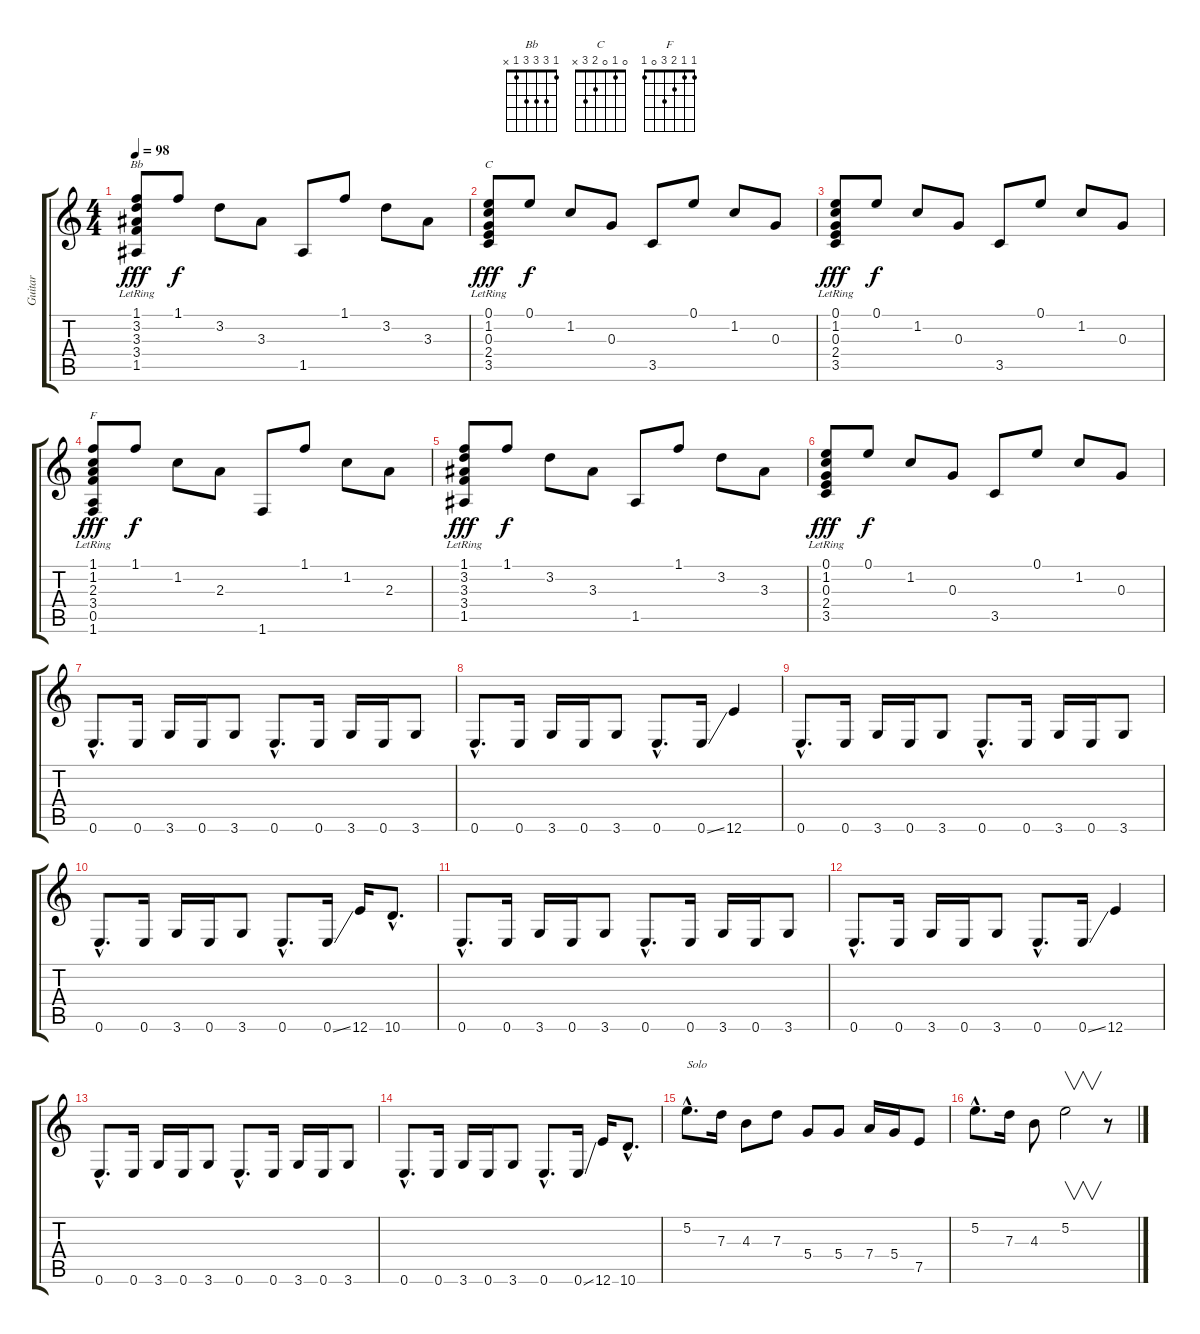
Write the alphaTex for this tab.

\track ("Guitar" "Guitar") {instrument distortionguitar}
\staff {score tabs}
\tuning (E4 B3 G3 D3 A2 E2) {hide}
\chord ("Bb" 1 3 3 3 1 x)
\chord ("C" 0 1 0 2 3 x)
\chord ("F" 1 1 2 3 0 1)
\ts (4 4)
\tempo 98
\clef g2
\ks c
(1.1{lr} 3.2{lr} 3.3{lr} 3.4{lr} 1.5{lr}).8{ch "Bb" dy fff} 1.1.8{dy f} 3.2.8 3.3.8 1.5.8 1.1.8 3.2.8 3.3.8 |
(0.1{lr} 1.2{lr} 0.3{lr} 2.4{lr} 3.5{lr}).8{ch "C" dy fff} 0.1.8{dy f} 1.2.8 0.3.8 3.5.8 0.1.8 1.2.8 0.3.8 |
(0.1{lr} 1.2{lr} 0.3{lr} 2.4{lr} 3.5{lr}).8{dy fff} 0.1.8{dy f} 1.2.8 0.3.8 3.5.8 0.1.8 1.2.8 0.3.8 |
(1.1{lr} 1.2{lr} 2.3{lr} 3.4{lr} 0.5{lr} 1.6{lr}).8{ch "F" dy fff} 1.1.8{dy f} 1.2.8 2.3.8 1.6.8 1.1.8 1.2.8 2.3.8 |
(1.1{lr} 3.2{lr} 3.3{lr} 3.4{lr} 1.5{lr}).8{dy fff} 1.1.8{dy f} 3.2.8 3.3.8 1.5.8 1.1.8 3.2.8 3.3.8 |
(0.1{lr} 1.2{lr} 0.3{lr} 2.4{lr} 3.5{lr}).8{dy fff} 0.1.8{dy f} 1.2.8 0.3.8 3.5.8 0.1.8 1.2.8 0.3.8 |
0.6{hac}.8{d} 0.6.16 3.6.16 0.6.16 3.6.8 0.6{hac}.8{d} 0.6.16 3.6.16 0.6.16 3.6.8 |
0.6{hac}.8{d} 0.6.16 3.6.16 0.6.16 3.6.8 0.6{hac}.8{d} 0.6{ss}.16 12.6.4 |
0.6{hac}.8{d} 0.6.16 3.6.16 0.6.16 3.6.8 0.6{hac}.8{d} 0.6.16 3.6.16 0.6.16 3.6.8 |
0.6{hac}.8{d} 0.6.16 3.6.16 0.6.16 3.6.8 0.6{hac}.8{d} 0.6{ss}.16 12.6.16 10.6{hac}.8{d} |
0.6{hac}.8{d} 0.6.16 3.6.16 0.6.16 3.6.8 0.6{hac}.8{d} 0.6.16 3.6.16 0.6.16 3.6.8 |
0.6{hac}.8{d} 0.6.16 3.6.16 0.6.16 3.6.8 0.6{hac}.8{d} 0.6{ss}.16 12.6.4 |
0.6{hac}.8{d} 0.6.16 3.6.16 0.6.16 3.6.8 0.6{hac}.8{d} 0.6.16 3.6.16 0.6.16 3.6.8 |
0.6{hac}.8{d} 0.6.16 3.6.16 0.6.16 3.6.8 0.6{hac}.8{d} 0.6{ss}.16 12.6.16 10.6{hac}.8{d} |
5.2{hac}.8{d txt "Solo"} 7.3.16 4.3.8 7.3.8 5.4.8 5.4.8 7.4.16 5.4.16 7.5.8 |
5.2{hac}.8{d} 7.3.16 4.3.8 5.2.2{v} r.8
